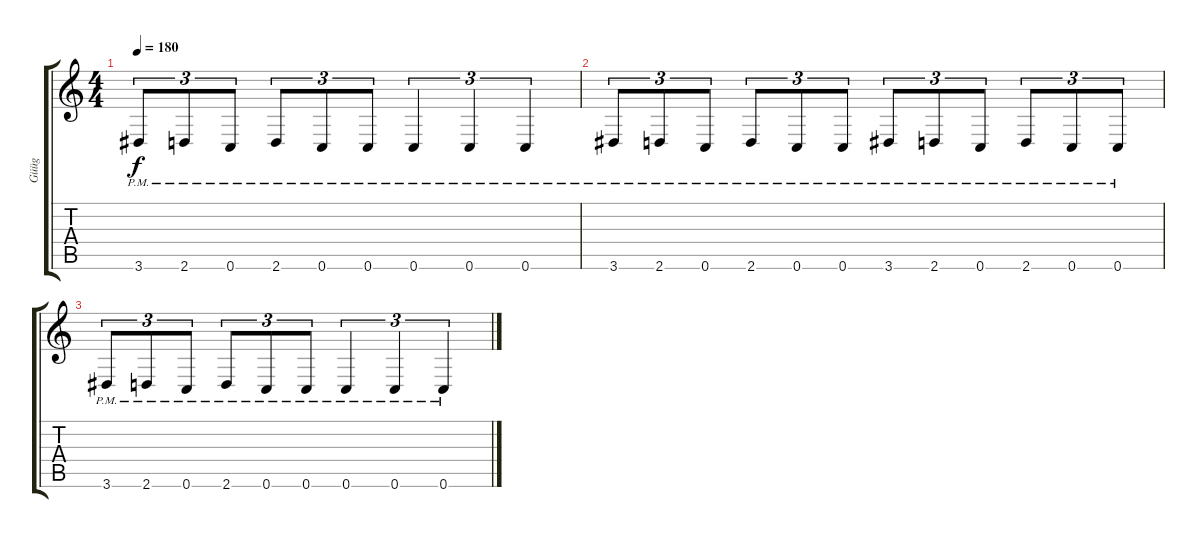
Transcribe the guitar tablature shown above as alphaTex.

\track ("Güüg" "Güüg") {instrument distortionguitar}
\staff {score tabs}
\tuning (D4 A3 F3 C3 G2 C2) {hide}
\ts (4 4)
\tempo 180
\clef g2
\ks c
3.6{pm}.8{tu (3 2) dy f} 2.6{pm}.8{tu (3 2)} 0.6{pm}.8{tu (3 2)} 2.6{pm}.8{tu (3 2)} 0.6{pm}.8{tu (3 2)} 0.6{pm}.8{tu (3 2)} 0.6{pm}.4{tu (3 2)} 0.6{pm}.4{tu (3 2)} 0.6{pm}.4{tu (3 2)} |
3.6{pm}.8{tu (3 2)} 2.6{pm}.8{tu (3 2)} 0.6{pm}.8{tu (3 2)} 2.6{pm}.8{tu (3 2)} 0.6{pm}.8{tu (3 2)} 0.6{pm}.8{tu (3 2)} 3.6{pm}.8{tu (3 2)} 2.6{pm}.8{tu (3 2)} 0.6{pm}.8{tu (3 2)} 2.6{pm}.8{tu (3 2)} 0.6{pm}.8{tu (3 2)} 0.6{pm}.8{tu (3 2)} |
3.6{pm}.8{tu (3 2)} 2.6{pm}.8{tu (3 2)} 0.6{pm}.8{tu (3 2)} 2.6{pm}.8{tu (3 2)} 0.6{pm}.8{tu (3 2)} 0.6{pm}.8{tu (3 2)} 0.6{pm}.4{tu (3 2)} 0.6{pm}.4{tu (3 2)} 0.6{pm}.4{tu (3 2)}
